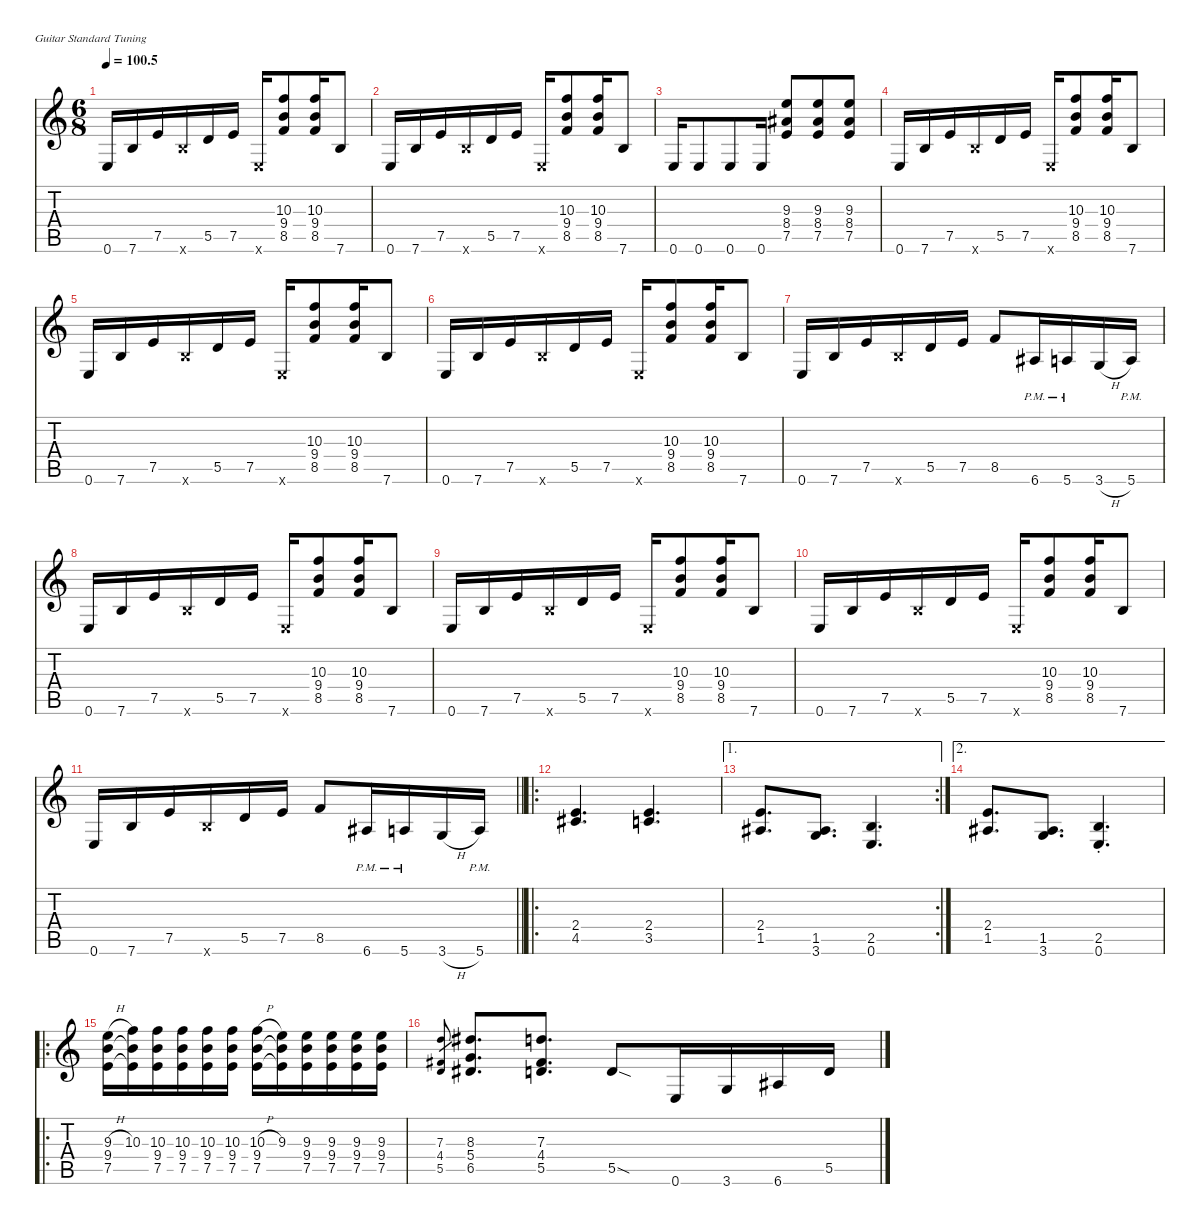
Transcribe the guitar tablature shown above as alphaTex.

\defaultSystemsLayout 4
\hideDynamics
\bracketExtendMode nobrackets
\singleTrackTrackNamePolicy hidden
\multiTrackTrackNamePolicy hidden
\firstSystemTrackNameMode fullname
\firstSystemTrackNameOrientation horizontal
\otherSystemsTrackNameOrientation horizontal
\track ("Guitar" "dist.guit.") {instrument distortionguitar}
\staff {score tabs}
\tuning (E4 B3 G3 D3 A2 E2)
\ts (6 8)
\tempo
100.5
\accidentals auto
\clef g2
\ottava regular
\simile none
\ks c
0.6.16{dy f beam Up} 7.6.16{beam Up} 7.5.16{beam Up} 7.6{x}.16{beam Up} 5.5.16{beam Up} 7.5.16{beam Up} 0.6{x}.16{beam Up} (10.3 9.4 8.5).8{beam Up} (10.3 9.4 8.5).16{beam Up} 7.6.8{beam Up} |
0.6.16{beam Up} 7.6.16{beam Up} 7.5.16{beam Up} 7.6{x}.16{beam Up} 5.5.16{beam Up} 7.5.16{beam Up} 0.6{x}.16{beam Up} (10.3 9.4 8.5).8{beam Up} (10.3 9.4 8.5).16{beam Up} 7.6.8{beam Up} |
0.6.16{beam Up} 0.6.8{beam Up} 0.6.8{beam Up} 0.6.16{beam Up} (9.3 8.4{acc #} 7.5).8{beam Up} (9.3 8.4{acc #} 7.5).8{beam Up} (9.3 8.4{acc #} 7.5).8{beam Up} |
0.6.16{beam Up} 7.6.16{beam Up} 7.5.16{beam Up} 7.6{x}.16{beam Up} 5.5.16{beam Up} 7.5.16{beam Up} 0.6{x}.16{beam Up} (10.3 9.4 8.5).8{beam Up} (10.3 9.4 8.5).16{beam Up} 7.6.8{beam Up} |
0.6.16{beam Up} 7.6.16{beam Up} 7.5.16{beam Up} 7.6{x}.16{beam Up} 5.5.16{beam Up} 7.5.16{beam Up} 0.6{x}.16{beam Up} (10.3 9.4 8.5).8{beam Up} (10.3 9.4 8.5).16{beam Up} 7.6.8{beam Up} |
0.6.16{beam Up} 7.6.16{beam Up} 7.5.16{beam Up} 7.6{x}.16{beam Up} 5.5.16{beam Up} 7.5.16{beam Up} 0.6{x}.16{beam Up} (10.3 9.4 8.5).8{beam Up} (10.3 9.4 8.5).16{beam Up} 7.6.8{beam Up} |
0.6.16{beam Up} 7.6.16{beam Up} 7.5.16{beam Up} 7.6{x}.16{beam Up} 5.5.16{beam Up} 7.5.16{beam Up} 8.5.8{beam Up} 6.6{pm acc #}.16{beam Up} 5.6{pm}.16{beam Up} 3.6{h}.16{beam Up} 5.6{pm}.16{beam Up} |
0.6.16{beam Up} 7.6.16{beam Up} 7.5.16{beam Up} 7.6{x}.16{beam Up} 5.5.16{beam Up} 7.5.16{beam Up} 0.6{x}.16{beam Up} (10.3 9.4 8.5).8{beam Up} (10.3 9.4 8.5).16{beam Up} 7.6.8{beam Up} |
0.6.16{beam Up} 7.6.16{beam Up} 7.5.16{beam Up} 7.6{x}.16{beam Up} 5.5.16{beam Up} 7.5.16{beam Up} 0.6{x}.16{beam Up} (10.3 9.4 8.5).8{beam Up} (10.3 9.4 8.5).16{beam Up} 7.6.8{beam Up} |
0.6.16{beam Up} 7.6.16{beam Up} 7.5.16{beam Up} 7.6{x}.16{beam Up} 5.5.16{beam Up} 7.5.16{beam Up} 0.6{x}.16{beam Up} (10.3 9.4 8.5).8{beam Up} (10.3 9.4 8.5).16{beam Up} 7.6.8{beam Up} |
\barLineRight lightlight
0.6.16{beam Up} 7.6.16{beam Up} 7.5.16{beam Up} 7.6{x}.16{beam Up} 5.5.16{beam Up} 7.5.16{beam Up} 8.5.8{beam Up} 6.6{pm acc #}.16{beam Up} 5.6{pm}.16{beam Up} 3.6{h}.16{beam Up} 5.6{pm}.16{beam Up} |
\ro
(2.4 4.5{acc #}).4{d beam Up} (2.4 3.5).4{d beam Up} |
\ae 1
\rc 2
(2.4 1.5{acc #}).8{d beam Up} (1.5{acc #} 3.6).8{d beam Up} (2.5 0.6).4{d beam Up} |
\ae 2
(2.4 1.5{acc #}).8{d beam Up} (1.5{acc #} 3.6).8{d beam Up} (2.5{st} 0.6{st}).4{d beam Up} |
\ro
(9.3{h} 9.4 7.5).16{beam Down} (10.3 9.4{t} 7.5{t}).16{beam Down} (10.3 9.4 7.5).16{beam Down} (10.3 9.4 7.5).16{beam Down} (10.3 9.4 7.5).16{beam Down} (10.3 9.4 7.5).16{beam Down} (10.3{h} 9.4 7.5).16{beam Down} (9.3 9.4{t} 7.5{t}).16{beam Down} (9.3 9.4 7.5).16{beam Down} (9.3 9.4 7.5).16{beam Down} (9.3 9.4 7.5).16{beam Down} (9.3 9.4 7.5).16{beam Down} |
(7.3 4.4{acc #} 5.5).8{gr dy mf beam Up} (8.3{acc #} 5.4 6.5{acc #}).8{d dy f beam Up} (7.3 4.4{acc #} 5.5).8{d beam Up} 5.5{sod}.8{beam Up} 0.6.16{beam Up} 3.6.16{beam Up} 6.6{acc #}.16{beam Up} 5.5.16{beam Up}
